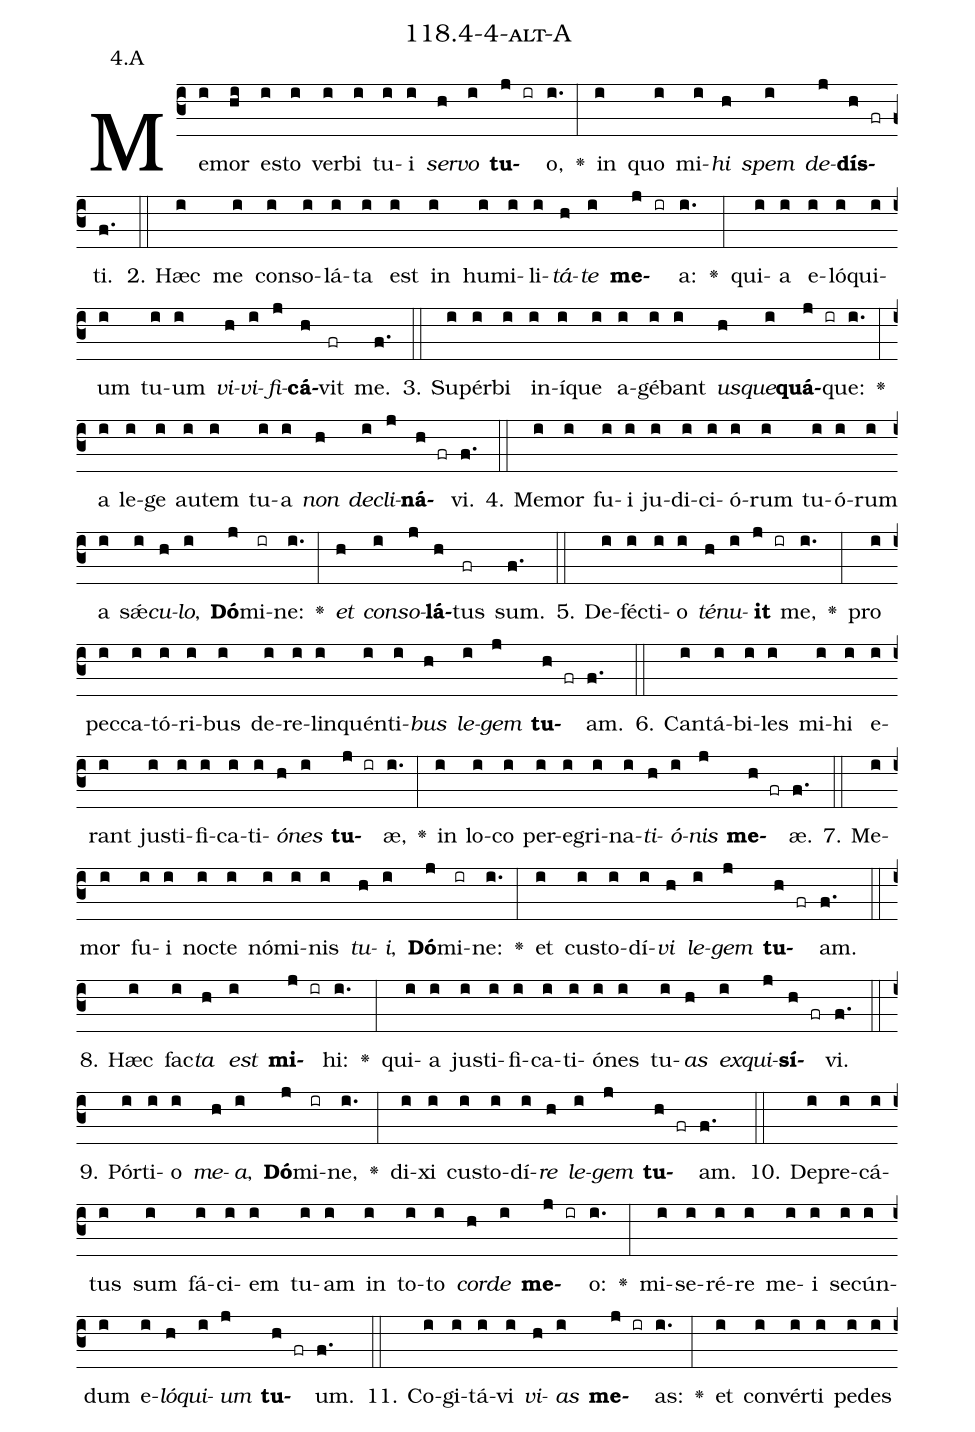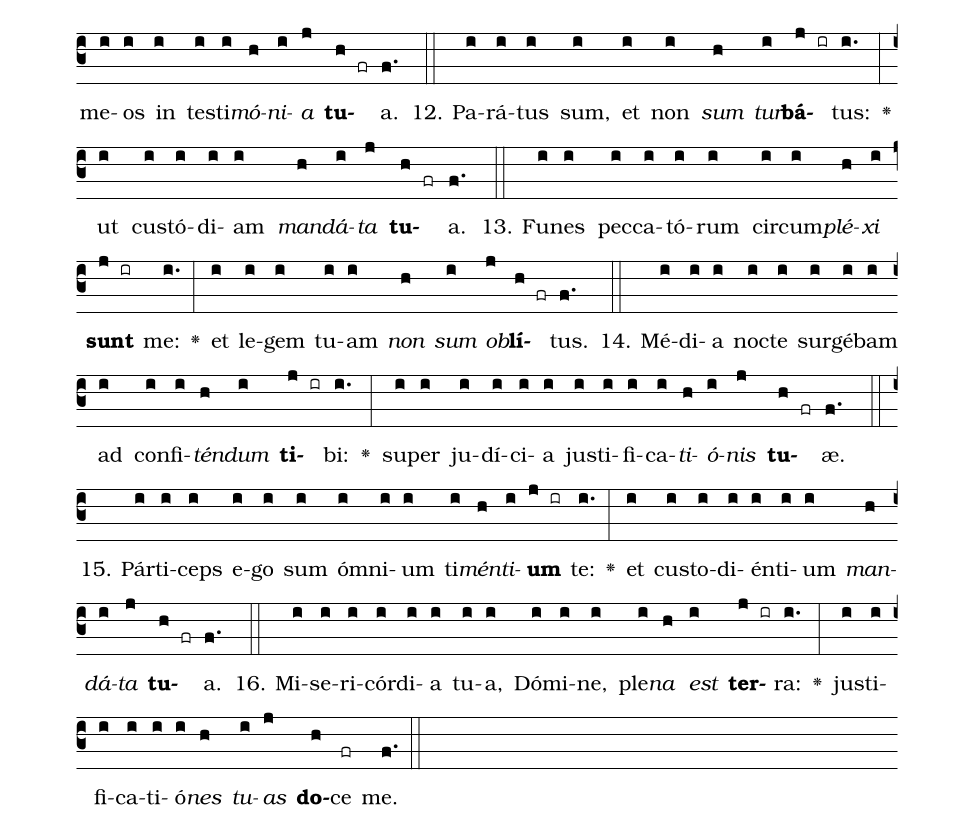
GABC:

name: 118.4-4-alt-A;
annotation: 4.A;
%%
(c3)Me(i)mor(hi) es(i)to(i) ver(i)bi(i) tu(i)i(i) <i>ser</i>(h)<i>vo</i>(i) <b>tu</b>(j ir)o,(i.) <v>\greheightstar</v>(:) in(i) quo(i) mi(i)<i>hi</i>(h) <i>spem</i>(i) <i>de</i>(j)<b>dís</b>(h fr)ti.(f.) (::)
2. Hæc(i) me(i) con(i)so(i)lá(i)ta(i) est(i) in(i) hu(i)mi(i)li(i)<i>tá</i>(h)<i>te</i>(i) <b>me</b>(j ir)a:(i.) <v>\greheightstar</v>(:) qui(i)a(i) e(i)ló(i)qui(i)um(i) tu(i)um(i) <i>vi</i>(h)<i>vi</i>(i)<i>fi</i>(j)<b>cá</b>(h)vit(fr) me.(f.) (::)
3. Su(i)pér(i)bi(i) in(i)í(i)que(i) a(i)gé(i)bant(i) <i>us</i>(h)<i>que</i>(i)<b>quá</b>(j ir)que:(i.) <v>\greheightstar</v>(:) a(i) le(i)ge(i) au(i)tem(i) tu(i)a(i) <i>non</i>(h) <i>de</i>(i)<i>cli</i>(j)<b>ná</b>(h fr)vi.(f.) (::)
4. Me(i)mor(i) fu(i)i(i) ju(i)di(i)ci(i)ó(i)rum(i) tu(i)ó(i)rum(i) a(i) sǽ(i)<i>cu</i>(h)<i>lo</i>,(i) <b>Dó</b>(j)mi(ir)ne:(i.) <v>\greheightstar</v>(:) <i>et</i>(h) <i>con</i>(i)<i>so</i>(j)<b>lá</b>(h)tus(fr) sum.(f.) (::)
5. De(i)féc(i)ti(i)o(i) <i>té</i>(h)<i>nu</i>(i)<b>it</b>(j ir) me,(i.) <v>\greheightstar</v>(:) pro(i) pec(i)ca(i)tó(i)ri(i)bus(i) de(i)re(i)lin(i)quén(i)ti(i)<i>bus</i>(h) <i>le</i>(i)<i>gem</i>(j) <b>tu</b>(h fr)am.(f.) (::)
6. Can(i)tá(i)bi(i)les(i) mi(i)hi(i) e(i)rant(i) jus(i)ti(i)fi(i)ca(i)ti(i)<i>ó</i>(h)<i>nes</i>(i) <b>tu</b>(j ir)æ,(i.) <v>\greheightstar</v>(:) in(i) lo(i)co(i) per(i)e(i)gri(i)na(i)<i>ti</i>(h)<i>ó</i>(i)<i>nis</i>(j) <b>me</b>(h fr)æ.(f.) (::)
7. Me(i)mor(i) fu(i)i(i) noc(i)te(i) nó(i)mi(i)nis(i) <i>tu</i>(h)<i>i</i>,(i) <b>Dó</b>(j)mi(ir)ne:(i.) <v>\greheightstar</v>(:) et(i) cus(i)to(i)dí(i)<i>vi</i>(h) <i>le</i>(i)<i>gem</i>(j) <b>tu</b>(h fr)am.(f.) (::)
8. Hæc(i) fac(i)<i>ta</i>(h) <i>est</i>(i) <b>mi</b>(j ir)hi:(i.) <v>\greheightstar</v>(:) qui(i)a(i) jus(i)ti(i)fi(i)ca(i)ti(i)ó(i)nes(i) tu(i)<i>as</i>(h) <i>ex</i>(i)<i>qui</i>(j)<b>sí</b>(h fr)vi.(f.) (::)
9. Pór(i)ti(i)o(i) <i>me</i>(h)<i>a</i>,(i) <b>Dó</b>(j)mi(ir)ne,(i.) <v>\greheightstar</v>(:) di(i)xi(i) cus(i)to(i)dí(i)<i>re</i>(h) <i>le</i>(i)<i>gem</i>(j) <b>tu</b>(h fr)am.(f.) (::)
10. De(i)pre(i)cá(i)tus(i) sum(i) fá(i)ci(i)em(i) tu(i)am(i) in(i) to(i)to(i) <i>cor</i>(h)<i>de</i>(i) <b>me</b>(j ir)o:(i.) <v>\greheightstar</v>(:) mi(i)se(i)ré(i)re(i) me(i)i(i) se(i)cún(i)dum(i) e(i)<i>ló</i>(h)<i>qui</i>(i)<i>um</i>(j) <b>tu</b>(h fr)um.(f.) (::)
11. Co(i)gi(i)tá(i)vi(i) <i>vi</i>(h)<i>as</i>(i) <b>me</b>(j ir)as:(i.) <v>\greheightstar</v>(:) et(i) con(i)vér(i)ti(i) pe(i)des(i) me(i)os(i) in(i) tes(i)ti(i)<i>mó</i>(h)<i>ni</i>(i)<i>a</i>(j) <b>tu</b>(h fr)a.(f.) (::)
12. Pa(i)rá(i)tus(i) sum,(i) et(i) non(i) <i>sum</i>(h) <i>tur</i>(i)<b>bá</b>(j ir)tus:(i.) <v>\greheightstar</v>(:) ut(i) cus(i)tó(i)di(i)am(i) <i>man</i>(h)<i>dá</i>(i)<i>ta</i>(j) <b>tu</b>(h fr)a.(f.) (::)
13. Fu(i)nes(i) pec(i)ca(i)tó(i)rum(i) cir(i)cum(i)<i>plé</i>(h)<i>xi</i>(i) <b>sunt</b>(j ir) me:(i.) <v>\greheightstar</v>(:) et(i) le(i)gem(i) tu(i)am(i) <i>non</i>(h) <i>sum</i>(i) <i>ob</i>(j)<b>lí</b>(h fr)tus.(f.) (::)
14. Mé(i)di(i)a(i) noc(i)te(i) sur(i)gé(i)bam(i) ad(i) con(i)fi(i)<i>tén</i>(h)<i>dum</i>(i) <b>ti</b>(j ir)bi:(i.) <v>\greheightstar</v>(:) su(i)per(i) ju(i)dí(i)ci(i)a(i) jus(i)ti(i)fi(i)ca(i)<i>ti</i>(h)<i>ó</i>(i)<i>nis</i>(j) <b>tu</b>(h fr)æ.(f.) (::)
15. Pár(i)ti(i)ceps(i) e(i)go(i) sum(i) óm(i)ni(i)um(i) ti(i)<i>mén</i>(h)<i>ti</i>(i)<b>um</b>(j ir) te:(i.) <v>\greheightstar</v>(:) et(i) cus(i)to(i)di(i)én(i)ti(i)um(i) <i>man</i>(h)<i>dá</i>(i)<i>ta</i>(j) <b>tu</b>(h fr)a.(f.) (::)
16. Mi(i)se(i)ri(i)cór(i)di(i)a(i) tu(i)a,(i) Dó(i)mi(i)ne,(i) ple(i)<i>na</i>(h) <i>est</i>(i) <b>ter</b>(j ir)ra:(i.) <v>\greheightstar</v>(:) jus(i)ti(i)fi(i)ca(i)ti(i)ó(i)<i>nes</i>(h) <i>tu</i>(i)<i>as</i>(j) <b>do</b>(h)ce(fr) me.(f.) (::)
